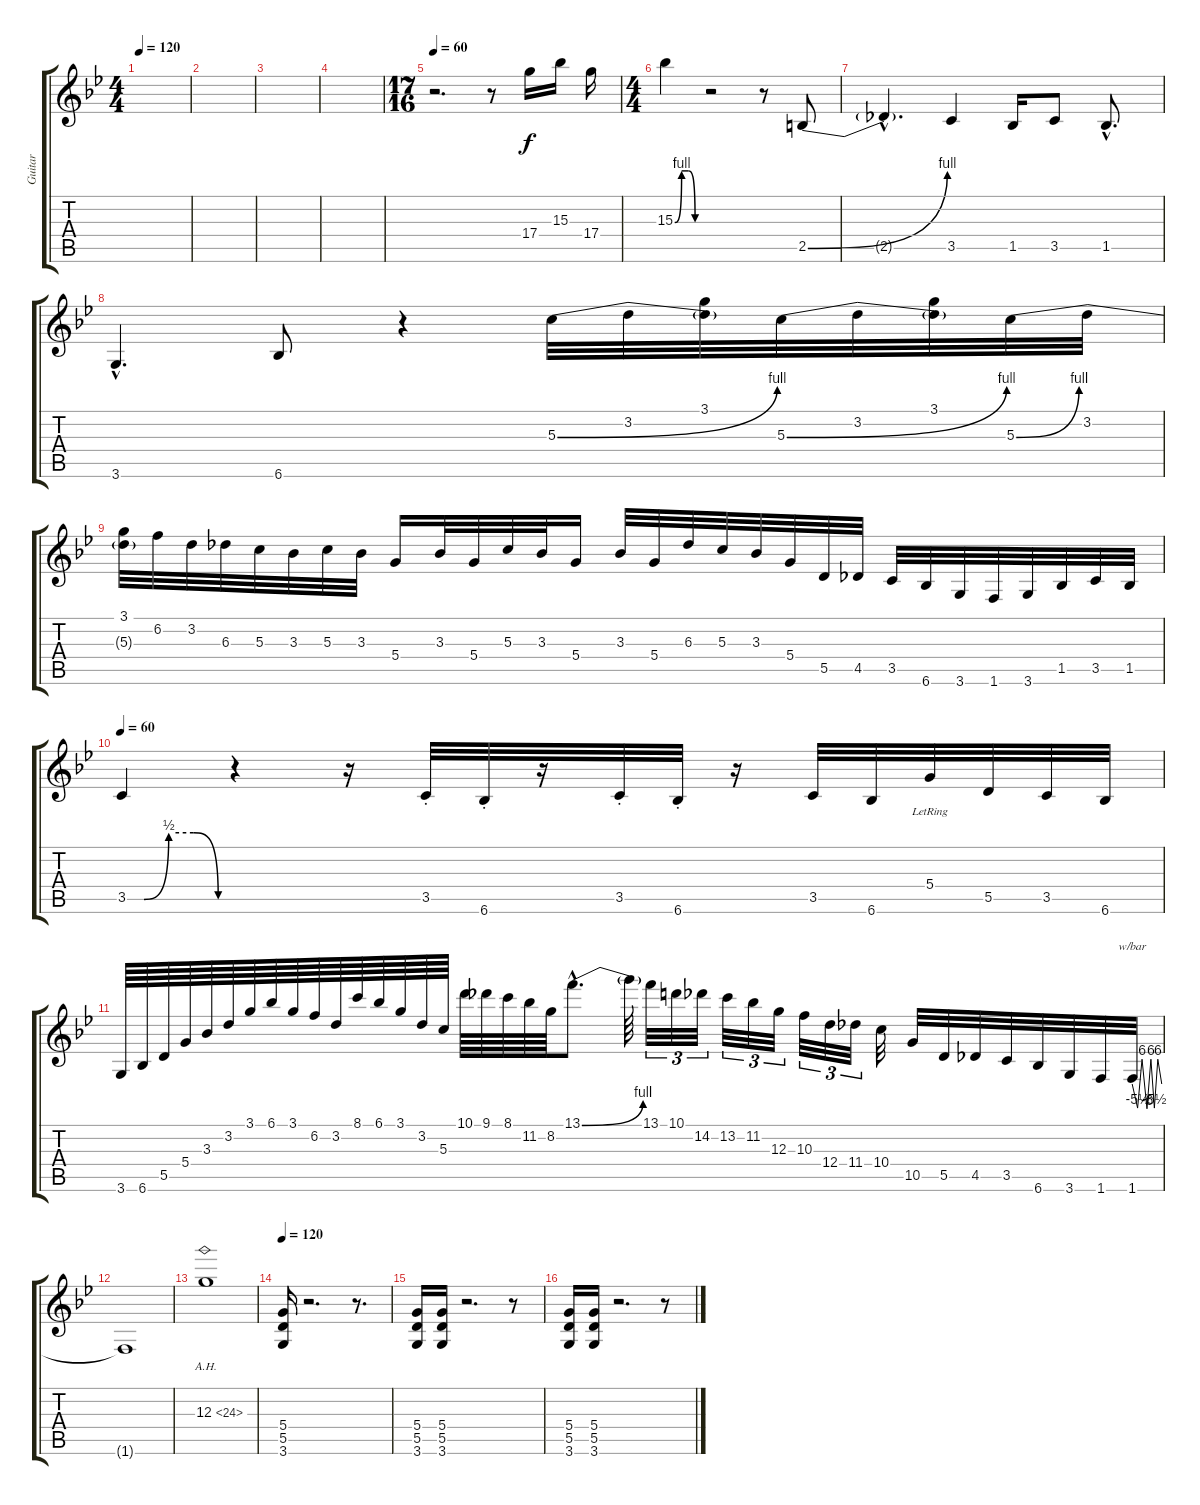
\track ("Guitar" "Guitar") {instrument overdrivenguitar}
\staff {score tabs}
\tuning (E4 B3 G3 D3 A2 E2) {hide}
\ts (4 4)
\tempo 120
\clef g2
\ks gminor
|
|
|
|
\ts (17 16)
\tempo 60
r.2{d} r.8 17.4.16 15.3.16 17.4.16 |
\ts (4 4)
15.3{be (custom 0 0 15 4 30 4 45 0 60 0)}.4 r.2 r.8 2.5{be (bend 0 0 60 4)}.8 |
2.5{hac t}.4{d} 3.5.4 1.5.16 3.5.8 1.5{hac}.8{d} |
3.6{hac}.4{d} 6.6.8 r.4 5.3{be (bend 0 0 60 4)}.32 3.2.32 (3.1 5.3{t}).32 5.3{be (bend 0 0 60 4)}.32 3.2.32 (3.1 5.3{t}).32 5.3{be (bend 0 0 60 4)}.32 3.2.32 |
(3.1 5.3{t}).32 6.2.32 3.2.32 6.3.32 5.3.32 3.3.32 5.3.32 3.3.32 5.4.16 3.3.32 5.4.32 5.3.32 3.3.32 5.4.16 3.3.32 5.4.32 6.3.32 5.3.32 3.3.32 5.4.32 5.5.32 4.5.32 3.5.32 6.6.32 3.6.32 1.6.32 3.6.32 1.5.32 3.5.32 1.5.32 |
\tempo 60
3.5{be (custom 0 0 10 0 25 2 40 2 55 0 60 0)}.4 r.4 r.16 3.5{st}.32 6.6{st}.32 r.16 3.5{st}.32 6.6{st}.32 r.16 3.5.32 6.6.32 5.4{lr}.32 5.5.32 3.5.32 6.6.32 |
3.6.64 6.6.64 5.5.64 5.4.64 3.3.64 3.2.64 3.1.64 6.1.64 3.1.64 6.2.64 3.2.64 8.1.64 6.1.64 3.1.64 3.2.64 5.3.64 10.1.64 9.1.64 8.1.64 11.2.64 8.2.64 13.1{be (bend 0 0 60 4) hac}.8{d} 13.1{t}.64 13.1.32{tu (3 2)} 10.1.32{tu (3 2)} 14.2.32{tu (3 2)} 13.2.32{tu (3 2)} 11.2.32{tu (3 2)} 12.3.32{tu (3 2)} 10.3.32{tu (3 2)} 12.4.32{tu (3 2)} 11.4.32{tu (3 2)} 10.4.32 10.5.32 5.5.32 4.5.32 3.5.32 6.6.32 3.6.32 1.6.32 1.6.32{tbe (custom default 0 0 11 -22 20 24 30 -24 38 24 45 -22 52 24 60 0)} |
1.6{t}.1 |
12.3{ah 12}.1 |
\tempo 120
(5.4 5.5 3.6).16 r.2{d} r.8{d} |
(5.4 5.5 3.6).16 (5.4 5.5 3.6).16 r.2{d} r.8 |
(5.4 5.5 3.6).16 (5.4 5.5 3.6).16 r.2{d} r.8
